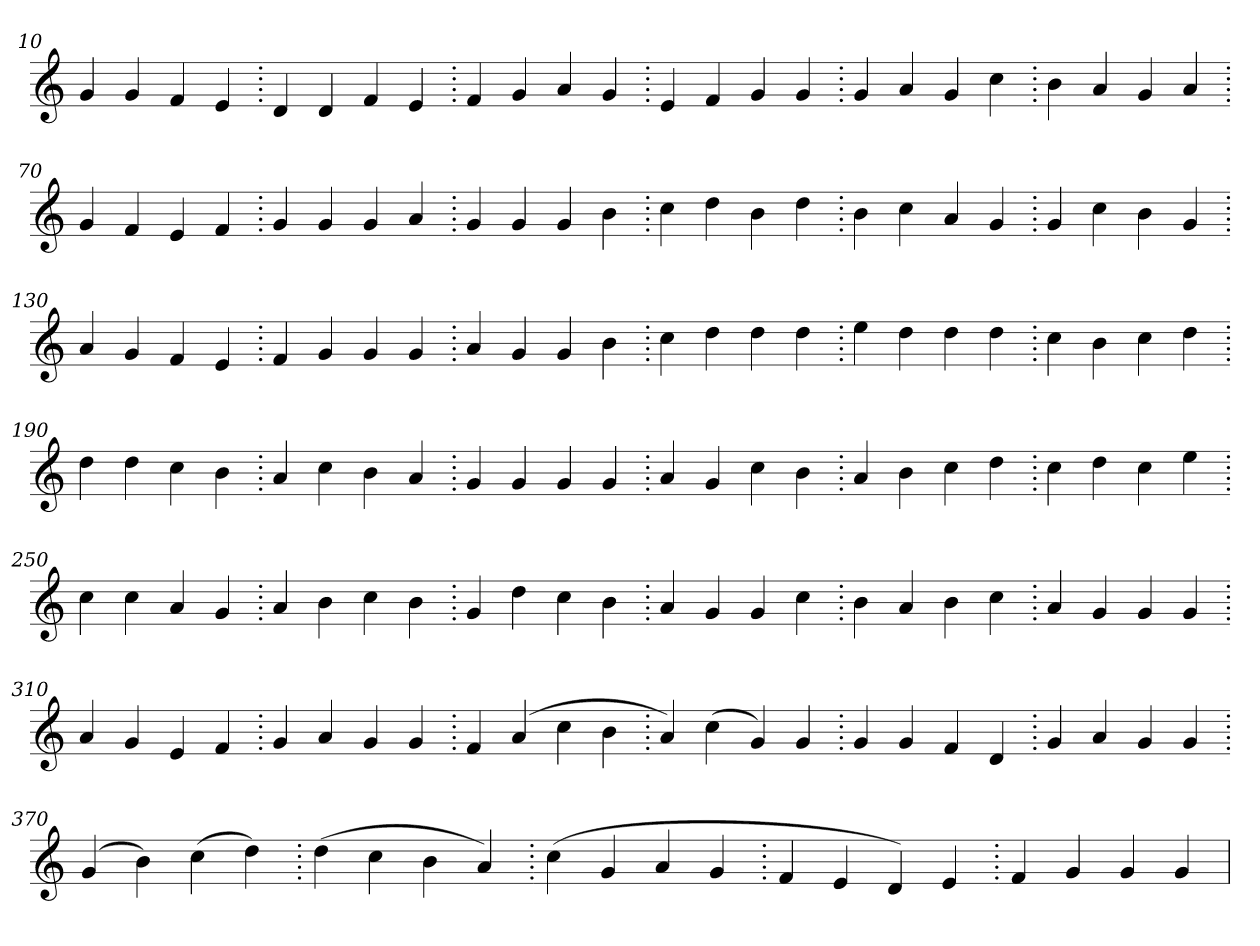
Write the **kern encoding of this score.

**kern
*part1
*staff1
*clefG2
=10.
4g
4g
4f
4e
=20.
4d
4d
4f
4e
=30.
4f
4g
4a
4g
=40.
4e
4f
4g
4g
=50.
4g
4a
4g
4cc
=60.
4b
4a
4g
4a
=70.
4g
4f
4e
4f
=80.
4g
4g
4g
4a
=90.
4g
4g
4g
4b
=100.
4cc
4dd
4b
4dd
=110.
4b
4cc
4a
4g
=120.
4g
4cc
4b
4g
=130.
4a
4g
4f
4e
=140.
4f
4g
4g
4g
=150.
4a
4g
4g
4b
=160.
4cc
4dd
4dd
4dd
=170.
4ee
4dd
4dd
4dd
=180.
4cc
4b
4cc
4dd
=190.
4dd
4dd
4cc
4b
=200.
4a
4cc
4b
4a
=210.
4g
4g
4g
4g
=220.
4a
4g
4cc
4b
=230.
4a
4b
4cc
4dd
=240.
4cc
4dd
4cc
4ee
=250.
4cc
4cc
4a
4g
=260.
4a
4b
4cc
4b
=270.
4g
4dd
4cc
4b
=280.
4a
4g
4g
4cc
=290.
4b
4a
4b
4cc
=300.
4a
4g
4g
4g
=310.
4a
4g
4e
4f
=320.
4g
4a
4g
4g
=330.
4f
(>4a
4cc
4b
=340.
4a)
(>4cc
4g)
4g
=350.
4g
4g
4f
4d
=360.
4g
4a
4g
4g
=370.
(>4g
4b)
(>4cc
4dd)
=380.
(>4dd
4cc
4b
4a)
=390.
(>4cc
4g
4a
4g
=400.
4f
4e
4d)
4e
=410.
4f
4g
4g
4g
=
*-
